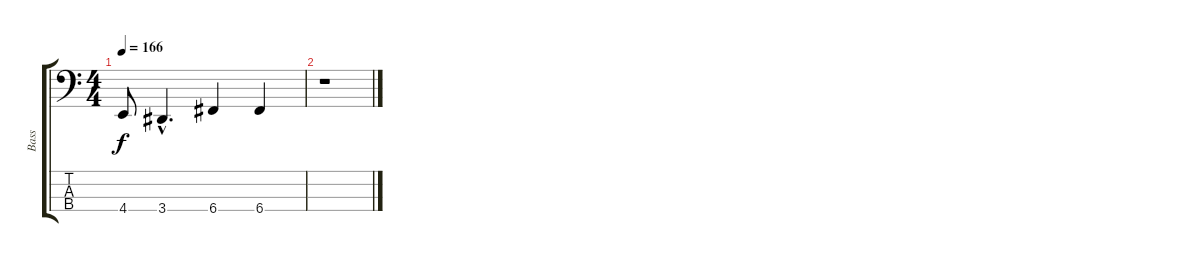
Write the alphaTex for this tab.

\track ("Bass" "Bass") {instrument electricbassfinger}
\staff {score tabs}
\tuning (Eb2 Bb1 F1 C1) {hide}
\ts (4 4)
\tempo 166
\clef f4
\ks c
4.4.8{dy f} 3.4{hac}.4{d} 6.4.4 6.4.4 |
r.1
